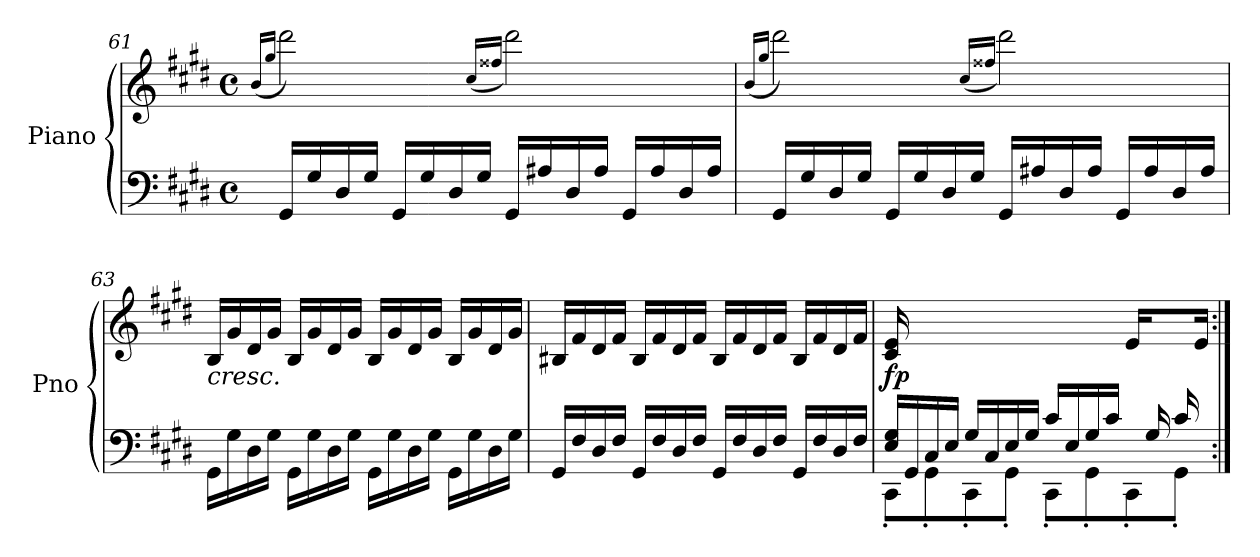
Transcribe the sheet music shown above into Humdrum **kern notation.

**kern	**kern	**dynam
*part1	*part1	*part1
*staff2	*staff1	*staff1/2
*I"Piano	*	*
*I'Pno	*	*
*clefF4	*clefG2	*
*k[f#c#g#d#]	*k[f#c#g#d#]	*
*M4/4	*M4/4	*
*met(c)	*met(c)	*
=61	=61	=61
.	(16qb/LL	.
.	16qgg#/JJ	.
16GG#/LL	2ddd#\)	.
16G#/	.	.
16D#/	.	.
16G#/JJ	.	.
16GG#/LL	.	.
16G#/	.	.
16D#/	.	.
16G#/JJ	.	.
.	(16qcc#/LL	.
.	16qff##X/JJ	.
16GG#/LL	2ddd#\)	.
16A#X/	.	.
16D#/	.	.
16A#/JJ	.	.
16GG#/LL	.	.
16A#/	.	.
16D#/	.	.
16A#/JJ	.	.
!!LO:PB:g=z
=62	=62	=62
.	(16qb/LL	.
.	16qgg#/JJ	.
16GG#/LL	2ddd#\)	.
16G#/	.	.
16D#/	.	.
16G#/JJ	.	.
16GG#/LL	.	.
16G#/	.	.
16D#/	.	.
16G#/JJ	.	.
.	(16qcc#/LL	.
.	16qff##X/JJ	.
16GG#/LL	2ddd#\)	.
16A#X/	.	.
16D#/	.	.
16A#/JJ	.	.
16GG#/LL	.	.
16A#/	.	.
16D#/	.	.
16A#/JJ	.	.
=63	=63	=63
!	!LO:TX:b:i:t=cresc.	!
16GG#\LL	16B/LL	.
16G#\	16g#/	.
16D#\	16d#/	.
16G#\JJ	16g#/JJ	.
16GG#\LL	16B/LL	.
16G#\	16g#/	.
16D#\	16d#/	.
16G#\JJ	16g#/JJ	.
16GG#\LL	16B/LL	.
16G#\	16g#/	.
16D#\	16d#/	.
16G#\JJ	16g#/JJ	.
16GG#\LL	16B/LL	.
16G#\	16g#/	.
16D#\	16d#/	.
16G#\JJ	16g#/JJ	.
=64	=64	=64
16GG#/LL	16B#X/LL	.
16F#/	16f#/	.
16D#/	16d#/	.
16F#/JJ	16f#/JJ	.
16GG#/LL	16B#/LL	.
16F#/	16f#/	.
16D#/	16d#/	.
16F#/JJ	16f#/JJ	.
16GG#/LL	16B#/LL	.
16F#/	16f#/	.
16D#/	16d#/	.
16F#/JJ	16f#/JJ	.
16GG#/LL	16B#/LL	.
16F#/	16f#/	.
16D#/	16d#/	.
16F#/JJ	16f#/JJ	.
!!LO:LB:g=z
=65	=65	=65
*^	*^	*
!	!	!	!	!LO:DY:b
16E/ 16G#/LL	8CC#'<\L	2.ryy	16c# 16e	fp
16GG#/	.	.	2...ryy	.
16C#/	8GG#'<\	.	.	.
16E/JJ	.	.	.	.
16G#/LL	8CC#'<\	.	.	.
16C#/	.	.	.	.
16E/	8GG#'<\J	.	.	.
16G#/JJ	.	.	.	.
16c#/LL	8CC#'<\L	.	.	.
16E/	.	.	.	.
16G#/	8GG#'<\	.	.	.
16c#/JJ	.	.	.	.
16ryy	8CC#'<\	16e/LL	.	.
16G#/	.	8ryy	.	.
16c#/	8GG#'<\J	.	.	.
16ryy	.	16e/JJ	.	.
*v	*v	*	*	*
*	*v	*v	*
=:|!	=:|!	=:|!
*-	*-	*-
